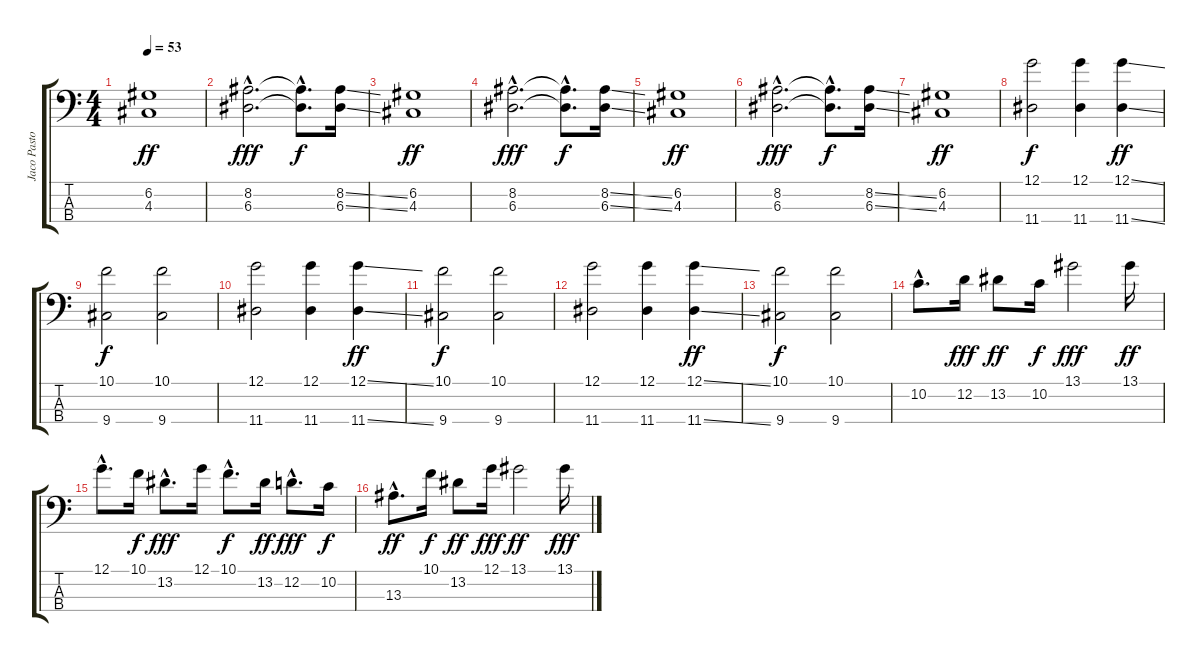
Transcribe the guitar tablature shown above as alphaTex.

\track ("Jaco Pastorius" "Jaco Pasto") {instrument fretlessbass}
\staff {score tabs}
\tuning (G2 D2 A1 E1) {hide}
\ts (4 4)
\tempo 53
\clef f4
\ks c
(6.2 4.3).1{dy ff} |
(8.2{hac} 6.3{hac}).2{d dy fff} (8.2{hac t} 6.3{hac t}).8{d dy f} (8.2{ss} 6.3{ss}).16 |
(6.2 4.3).1{dy ff} |
(8.2{hac} 6.3{hac}).2{d dy fff} (8.2{hac t} 6.3{hac t}).8{d dy f} (8.2{ss} 6.3{ss}).16 |
(6.2 4.3).1{dy ff} |
(8.2{hac} 6.3{hac}).2{d dy fff} (8.2{hac t} 6.3{hac t}).8{d dy f} (8.2{ss} 6.3{ss}).16 |
(6.2 4.3).1{dy ff} |
(12.1 11.4).2{dy f} (12.1 11.4).4 (12.1{ss} 11.4{ss}).4{dy ff} |
(10.1 9.4).2{dy f} (10.1 9.4).2 |
(12.1 11.4).2 (12.1 11.4).4 (12.1{ss} 11.4{ss}).4{dy ff} |
(10.1 9.4).2{dy f} (10.1 9.4).2 |
(12.1 11.4).2 (12.1 11.4).4 (12.1{ss} 11.4{ss}).4{dy ff} |
(10.1 9.4).2{dy f} (10.1 9.4).2 |
10.2{hac}.8{d} 12.2.16{dy fff} 13.2.8{dy ff} 10.2.16{dy f} 13.1.2{dy fff} 13.1.16{dy ff} |
12.1{hac}.8{d} 10.1.16{dy f} 13.2{hac}.8{d dy fff} 12.1.16 10.1{hac}.8{d dy f} 13.2.16{dy ff} 12.2{hac}.8{d dy fff} 10.2.16{dy f} |
13.3{hac}.8{d dy ff} 10.1.16{dy f} 13.2.8{dy ff} 12.1.16{dy fff} 13.1.2{dy ff} 13.1.16{dy fff}
